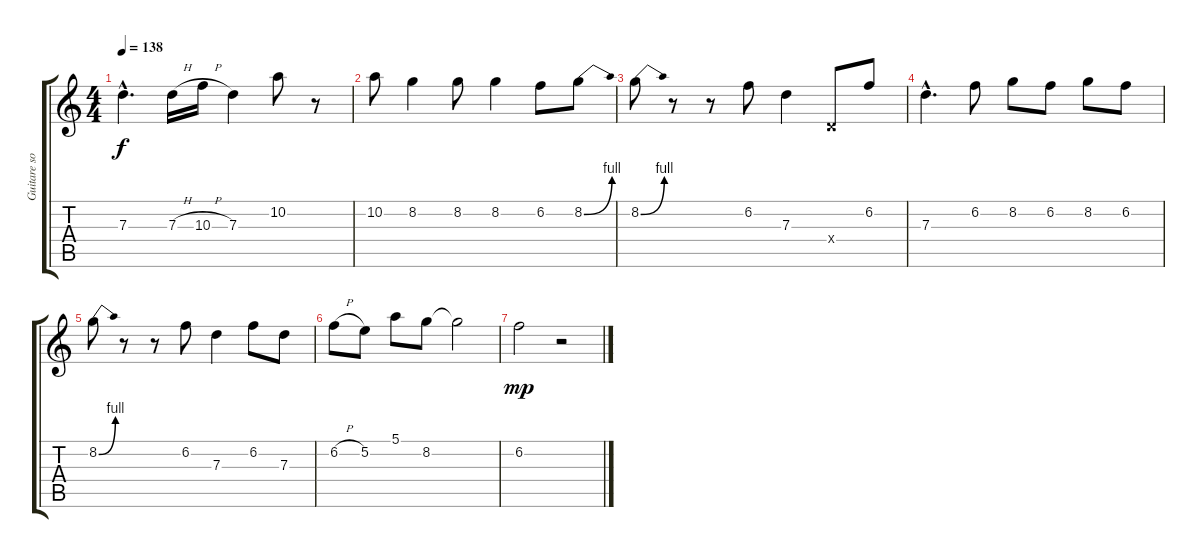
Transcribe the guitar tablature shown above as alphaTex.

\track ("Guitare solo" "Guitare so") {instrument distortionguitar}
\staff {score tabs}
\tuning (E4 B3 G3 D3 A2 E2) {hide}
\ts (4 4)
\tempo 138
\clef g2
\ks c
7.3{hac}.4{d dy f} 7.3{h}.16 10.3{h}.16 7.3.4 10.2.8 r.8 |
10.2.8 8.2.4 8.2.8 8.2.4 6.2.8 8.2{be (bend 0 0 60 4)}.8 |
8.2{be (bend 0 0 60 4)}.8 r.8 r.8 6.2.8 7.3.4 0.4{x}.8 6.2.8 |
7.3{hac}.4{d} 6.2.8 8.2.8 6.2.8 8.2.8 6.2.8 |
8.2{be (bend 0 0 60 4)}.8 r.8 r.8 6.2.8 7.3.4 6.2.8 7.3.8 |
6.2{h}.8 5.2.8 5.1.8 8.2.8 8.2{t}.2 |
6.2.2{dy mp} r.2
